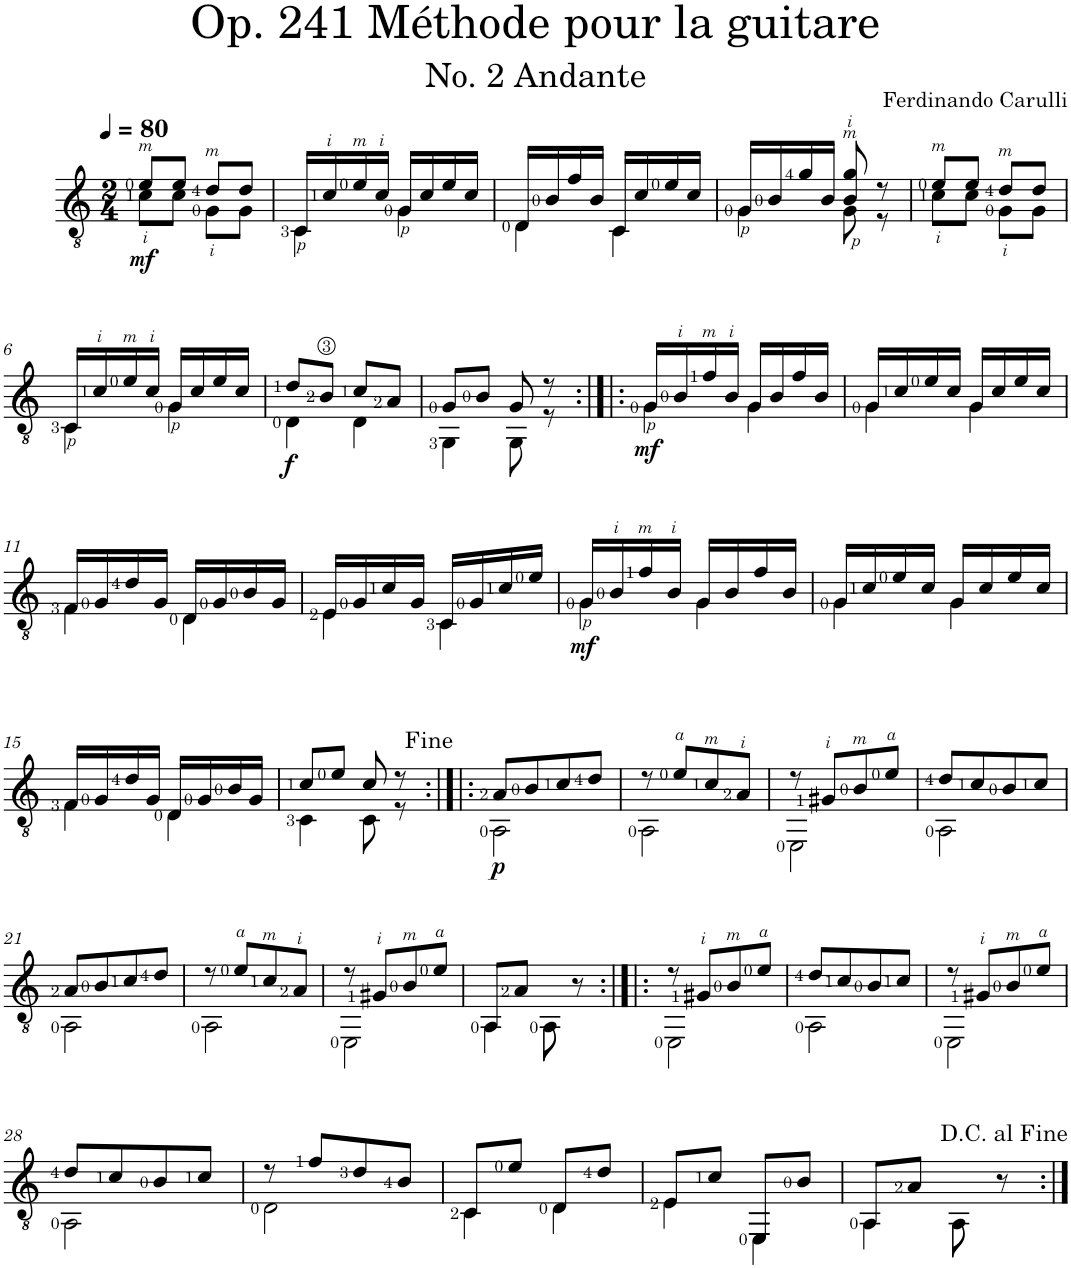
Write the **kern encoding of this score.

**kern	**dynam
*part1	*part1
*staff1	*staff1
*I"Classical Guitar	*
*clefGv2	*
*k[]	*
*C:	*
*M2/4	*
*MM80	*
=1	=1
*^	*
!	!	!LO:DY:b
8e/L	8c\L	mf
8e/J	8c\J	.
8d/L	8G\L	.
8d/J	8G\J	.
=2	=2	=2
16C</LL	4C\	.
16c/	.	.
16e/	.	.
16c/JJ	.	.
16G</LL	4G\	.
16c/	.	.
16e/	.	.
16c/JJ	.	.
=3	=3	=3
16D/LL	4D\	.
16B/	.	.
16f/	.	.
16B/JJ	.	.
16C/LL	4C\	.
16c/	.	.
16e/	.	.
16c/JJ	.	.
=4	=4	=4
16G</LL	4G\	.
16B/	.	.
16g/	.	.
16B/JJ	.	.
8B/ 8g/	8G\	.
8r	8r	.
=5	=5	=5
8e/L	8c\L	.
8e/J	8c\J	.
8d/L	8G\L	.
8d/J	8G\J	.
!!LO:LB:g=z	!!
=6	=6	=6
16C</LL	4C\	.
16c/	.	.
16e/	.	.
16c/JJ	.	.
16G</LL	4G\	.
16c/	.	.
16e/	.	.
16c/JJ	.	.
=7	=7	=7
!	!	!LO:DY:b
8d/L	4D\	f
8B/J	.	.
8c/L	4D\	.
8A/J	.	.
=8	=8	=8
8G/L	4GG\	.
8B/J	.	.
8G/	8GG\	.
8r	8r	.
=9:|!|:	=9:|!|:	=9:|!|:
!	!	!LO:DY:b
16G</LL	4G\	mf
16B/	.	.
16f/	.	.
16B/JJ	.	.
16G/LL	4G\	.
16B/	.	.
16f/	.	.
16B/JJ	.	.
=10	=10	=10
16G/LL	4G\	.
16c/	.	.
16e/	.	.
16c/JJ	.	.
16G/LL	4G\	.
16c/	.	.
16e/	.	.
16c/JJ	.	.
!!LO:LB:g=z	!!
=11	=11	=11
16F/LL	4F\	.
16G/	.	.
16d/	.	.
16G/JJ	.	.
16D/LL	4D\	.
16G/	.	.
16B/	.	.
16G/JJ	.	.
=12	=12	=12
16E/LL	4E\	.
16G/	.	.
16c/	.	.
16G/JJ	.	.
16C/LL	4C\	.
16G/	.	.
16c/	.	.
16e/JJ	.	.
=13	=13	=13
!	!	!LO:DY:b
16G</LL	4G\	mf
16B/	.	.
16f/	.	.
16B/JJ	.	.
16G/LL	4G\	.
16B/	.	.
16f/	.	.
16B/JJ	.	.
=14	=14	=14
16G/LL	4G\	.
16c/	.	.
16e/	.	.
16c/JJ	.	.
16G/LL	4G\	.
16c/	.	.
16e/	.	.
16c/JJ	.	.
!!LO:LB:g=z	!!
=15	=15	=15
16F/LL	4F\	.
16G/	.	.
16d/	.	.
16G/JJ	.	.
16D/LL	4D\	.
16G/	.	.
16B/	.	.
16G/JJ	.	.
=16	=16	=16
*k[]	*	*
*a:	*	*
8c/L	4C\	.
8e/J	.	.
8c/	8C\	.
8r	8r	.
=17:|!|:	=17:|!|:	=17:|!|:
!	!	!LO:DY:b
8A/L	2AA\	p
8B/	.	.
8c/	.	.
8d/J	.	.
=18	=18	=18
8r	2AA\	.
8e/L	.	.
8c/	.	.
8A/J	.	.
=19	=19	=19
8r	2EE\	.
8G#X/L	.	.
8B/	.	.
8e/J	.	.
=20	=20	=20
8d/L	2AA\	.
8c/	.	.
8B/	.	.
8c/J	.	.
!!LO:LB:g=z	!!
=21	=21	=21
8A/L	2AA\	.
8B/	.	.
8c/	.	.
8d/J	.	.
=22	=22	=22
8r	2AA\	.
8e/L	.	.
8c/	.	.
8A/J	.	.
=23	=23	=23
8r	2EE\	.
8G#X/L	.	.
8B/	.	.
8e/J	.	.
=24	=24	=24
8AA/L	4AA\	.
8A/J	.	.
8AA\	8AA\	.
8r	8ryy	.
=25:|!|:	=25:|!|:	=25:|!|:
8r	2EE\	.
8G#X/L	.	.
8B/	.	.
8e/J	.	.
=26	=26	=26
8d/L	2AA\	.
8c/	.	.
8B/	.	.
8c/J	.	.
=27	=27	=27
8r	2EE\	.
8G#X/L	.	.
8B/	.	.
8e/J	.	.
!!LO:LB:g=z	!!
=28	=28	=28
8d/L	2AA\	.
8c/	.	.
8B/	.	.
8c/J	.	.
=29	=29	=29
8r	2D\	.
8f/L	.	.
8d/	.	.
8B/J	.	.
=30	=30	=30
8C/L	4C\	.
8e/J	.	.
8D/L	4D\	.
8d/J	.	.
=31	=31	=31
8E/L	4E\	.
8c/J	.	.
8EE/L	4EE\	.
8B/J	.	.
=32	=32	=32
8AA/L	4AA\	.
8A/J	.	.
8AA\	8AA\	.
8r	8ryy	.
*v	*v	*
=:|!	=:|!
*-	*-
